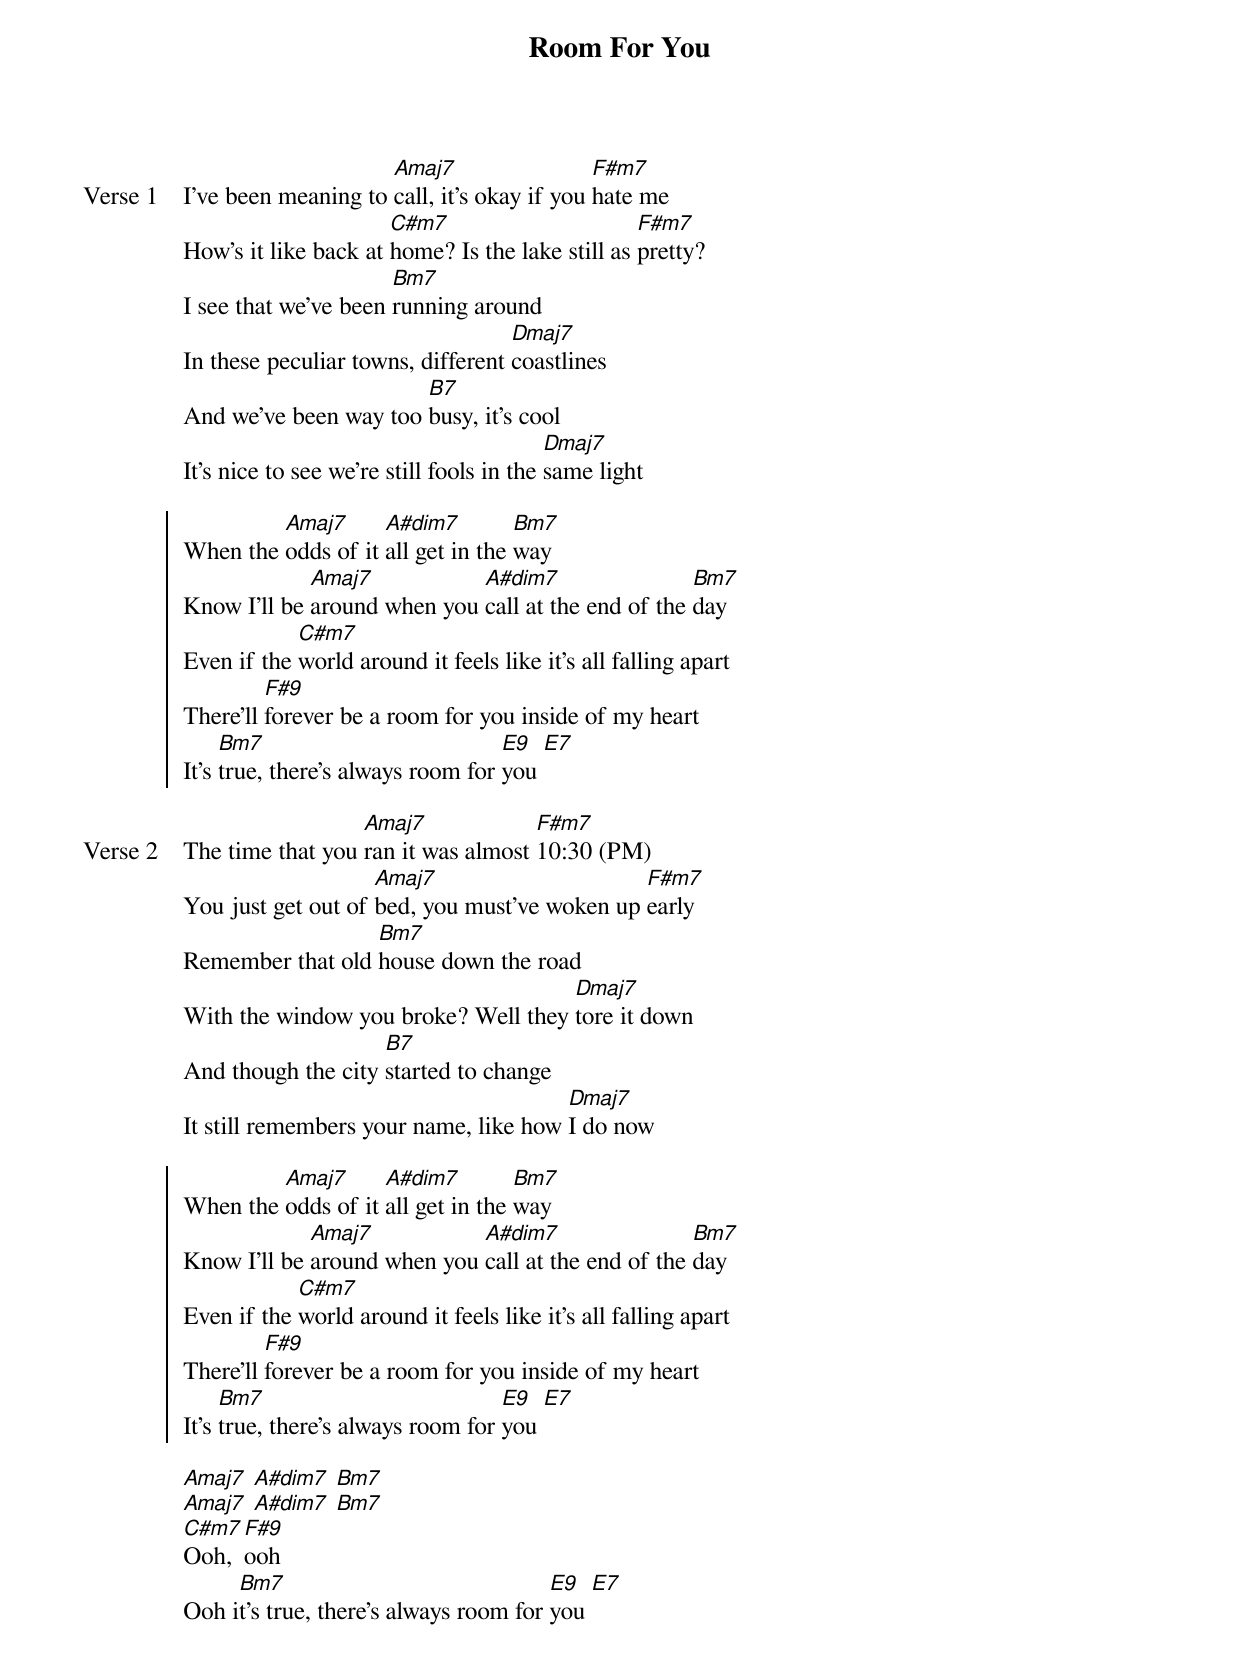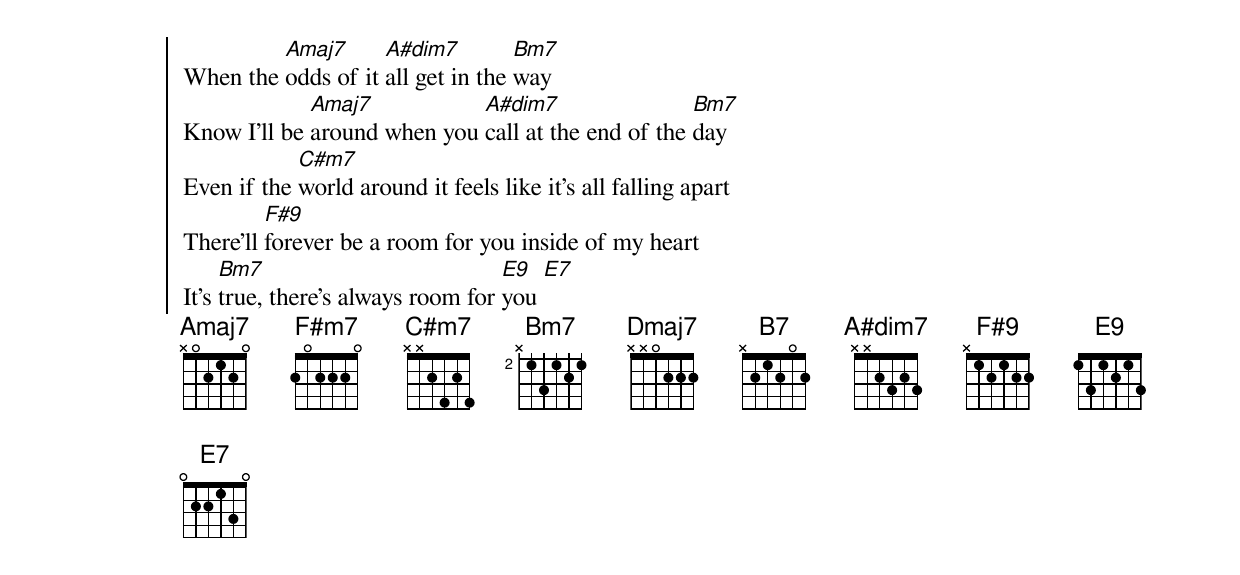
{title: Room For You}
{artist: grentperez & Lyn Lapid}
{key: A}
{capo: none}
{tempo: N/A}

{start_of_verse: Verse 1}
I've been meaning to [Amaj7]call, it's okay if you [F#m7]hate me
How's it like back at [C#m7]home? Is the lake still as [F#m7]pretty?
I see that we've been [Bm7]running around
In these peculiar towns, different [Dmaj7]coastlines
And we've been way too [B7]busy, it's cool
It's nice to see we're still fools in the [Dmaj7]same light
{end_of_verse}

{start_of_chorus}
When the [Amaj7]odds of it [A#dim7]all get in the [Bm7]way
Know I'll be [Amaj7]around when you [A#dim7]call at the end of the [Bm7]day
Even if the [C#m7]world around it feels like it's all falling apart
There'll [F#9]forever be a room for you inside of my heart
It's [Bm7]true, there's always room for [E9]you [E7]
{end_of_chorus}

{start_of_verse: Verse 2}
The time that you [Amaj7]ran it was almost [F#m7]10:30 (PM)
You just get out of [Amaj7]bed, you must've woken up [F#m7]early
Remember that old [Bm7]house down the road
With the window you broke? Well they [Dmaj7]tore it down
And though the city [B7]started to change
It still remembers your name, like how [Dmaj7]I do now
{end_of_verse}

{start_of_chorus}
When the [Amaj7]odds of it [A#dim7]all get in the [Bm7]way
Know I'll be [Amaj7]around when you [A#dim7]call at the end of the [Bm7]day
Even if the [C#m7]world around it feels like it's all falling apart
There'll [F#9]forever be a room for you inside of my heart
It's [Bm7]true, there's always room for [E9]you [E7]
{end_of_chorus}

{start_of_instrumental}
[Amaj7] [A#dim7] [Bm7]
[Amaj7] [A#dim7] [Bm7]
[C#m7]Ooh, [F#9]ooh
Ooh i[Bm7]t's true, there's always room for [E9]you [E7]
{end_of_instrumental}

{start_of_chorus}
When the [Amaj7]odds of it [A#dim7]all get in the [Bm7]way
Know I'll be [Amaj7]around when you [A#dim7]call at the end of the [Bm7]day
Even if the [C#m7]world around it feels like it's all falling apart
There'll [F#9]forever be a room for you inside of my heart
It's [Bm7]true, there's always room for [E9]you [E7]
{end_of_chorus}
